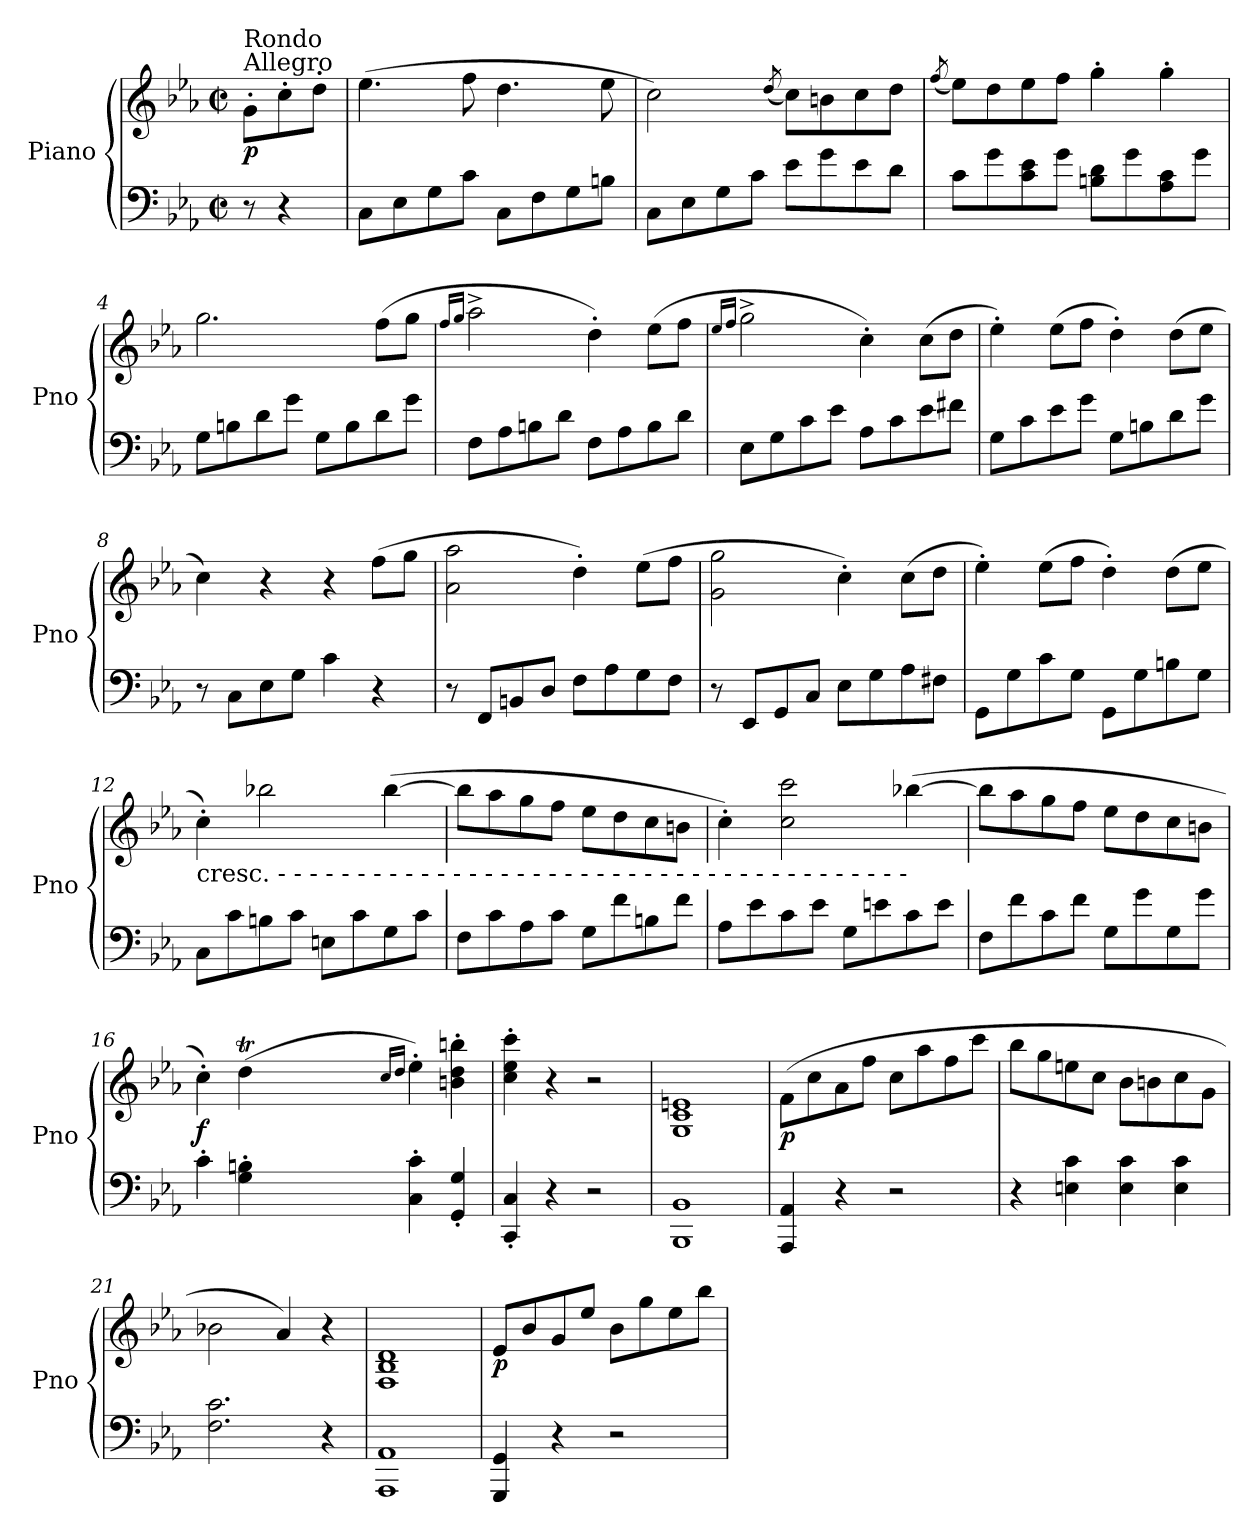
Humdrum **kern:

**kern	**kern	**dynam
*part1	*part1	*part1
*staff2	*staff1	*staff1/2
*I"Piano	*	*
*I'Pno	*	*
*clefF4	*clefG2	*
*k[b-e-a-]	*k[b-e-a-]	*
*E-:	*E-:	*
*M2/2	*M2/2	*
*met(c|)	*met(c|)	*
=	=	=
!	!LO:TX:a:t=Rondo\nAllegro	!
!	!	!LO:DY:b
8r	8g'\L	p
4r	8cc'\	.
.	8dd'\J	.
=1	=1	=1
8C\L	(4.ee-\	.
8E-\	.	.
8G\	.	.
8c\J	8ff\	.
8C\L	4.dd\	.
8F\	.	.
8G\	.	.
8Bn\J	8ee-\	.
=2	=2	=2
8C\L	2cc\)	.
8E-\	.	.
8G\	.	.
8c\J	.	.
.	(8qdd/	.
8e-\L	8cc\L)	.
8g\	8bn\	.
8e-\	8cc\	.
8d\J	8dd\J	.
=3	=3	=3
.	(8qff/	.
8c\L	8ee-\L)	.
8g\	8dd\	.
8c\ 8e-\	8ee-\	.
8g\J	8ff\J	.
8Bn\ 8d\L	4gg'\	.
8g\	.	.
8A-\ 8c\	4gg'\	.
8g\J	.	.
!!LO:LB:g=z
=4	=4	=4
8G\L	2.gg\	.
8Bn\	.	.
8d\	.	.
8g\J	.	.
8G\L	.	.
8B\	.	.
8d\	(8ff\L	.
8g\J	8gg\J	.
=5	=5	=5
.	16qff/LL	.
.	16qgg/JJ	.
8F\L	2aa-^\	.
8A-\	.	.
8Bn\	.	.
8d\J	.	.
8F\L	4dd'\)	.
8A-\	.	.
8B\	(8ee-\L	.
8d\J	8ff\J	.
=6	=6	=6
.	16qee-/LL	.
.	16qff/JJ	.
8E-\L	2gg^\	.
8G\	.	.
8c\	.	.
8e-\J	.	.
8A-\L	4cc'\)	.
8c\	.	.
8e-\	(8cc\L	.
8f#X\J	8dd\J	.
=7	=7	=7
8G\L	4ee-'\)	.
8c\	.	.
8e-\	(8ee-\L	.
8g\J	8ff\J	.
8G\L	4dd'\)	.
8Bn\	.	.
8d\	(8dd\L	.
8g\J	8ee-\J	.
!!LO:LB:g=z
=8	=8	=8
8r	4cc\)	.
8C\L	.	.
8E-\	4r	.
8G\J	.	.
4c\	4r	.
4r	(8ff\L	.
.	8gg\J	.
=9	=9	=9
8r	2a-\ 2aa-\	.
8FF/L	.	.
8BBn/	.	.
8D/J	.	.
8F\L	4dd'\)	.
8A-\	.	.
8G\	(8ee-\L	.
8F\J	8ff\J	.
=10	=10	=10
8r	2g\ 2gg\	.
8EE-/L	.	.
8GG/	.	.
8C/J	.	.
8E-\L	4cc'\)	.
8G\	.	.
8A-\	(8cc\L	.
8F#X\J	8dd\J	.
=11	=11	=11
8GG\L	4ee-'\)	.
8G\	.	.
8c\	(8ee-\L	.
8G\J	8ff\J	.
8GG\L	4dd'\)	.
8G\	.	.
8Bn\	(8dd\L	.
8G\J	8ee-\J	.
!!LO:LB:g=z
=12	=12	=12
!	!LO:TX:b:t=cresc.  -  -  -  -  -  -  -  -  -  -  -  -  -  -  -  -  -  -  -  -  -  -  -  -  -  -  -  -  -  -  -  -  -  -  -  -  -  -  -  -	!
8C\L	4cc'\)	.
8c\	.	.
8Bn\	2bb-X\	.
8c\J	.	.
8En\L	.	.
8c\	.	.
8G\	([4bb-\	.
8c\J	.	.
=13	=13	=13
8F\L	8bb-\L]	.
8c\	8aa-\	.
8A-\	8gg\	.
8c\J	8ff\J	.
8G\L	8ee-\L	.
8f\	8dd\	.
8Bn\	8cc\	.
8f\J	8bn\J	.
=14	=14	=14
8A-\L	4cc'\)	.
8e-\	.	.
8c\	2cc\ 2ccc\	.
8e-\J	.	.
8G\L	.	.
8en\	.	.
8c\	([4bb-X\	.
8e\J	.	.
=15	=15	=15
8F\L	8bb-\L]	.
8f\	8aa-\	.
8c\	8gg\	.
8f\J	8ff\J	.
8G\L	8ee-\L	.
8g\	8dd\	.
8G\	8cc\	.
8g\J	8bn\J	.
!!LO:LB:g=z
=16	=16	=16
*	*^	*
!	!	!	!LO:DY:b
4c'\	4cc'\)	4ryy	f
4G\' 4Bn\'	(4ddt\	32ee-yy	.
.	.	32ddyy	.
.	.	32ee-yy	.
.	.	32ddyy	.
.	.	32ee-yy	.
.	.	32ddyy	.
.	.	32ccyy	.
.	.	32ddyy	.
.	16qcc/LL	.	.
.	16qdd/JJ	.	.
4C\' 4c\'	4ee-'\)	2ryy	.
4GG/' 4G/'	4bn\' 4dd\' 4bbn\'	.	.
*	*v	*v	*
=17	=17	=17
4CC/' 4C/'	4cc\' 4ee-\' 4ccc\'	.
4r	4r	.
2r	2r	.
=18	=18	=18
!	!	!LO:DY:b
!	!	!LO:DY:n=1:b
1BBB- 1BB-	1G 1c 1en	fp f
=19	=19	=19
!	!	!LO:DY:b
4AAA-/ 4AA-/	(8f\L	p
.	8cc\	.
4r	8a-\	.
.	8ff\J	.
2r	8cc\L	.
.	8aa-\	.
.	8ff\	.
.	8ccc\J	.
=20	=20	=20
4r	8bb-\L	.
.	8gg\	.
4En\ 4c\	8een\	.
.	8cc\J	.
4E\ 4c\	8b-\L	.
.	8bn\	.
4E\ 4c\	8cc\	.
.	8g\J	.
=21	=21	=21
2.F\ 2.c\	2b-X\	.
.	4a-/)	.
4r	4r	.
=22	=22	=22
!	!	!LO:DY:b
!	!	!LO:DY:n=1:b
1AAA- 1AA-	1F 1B- 1d	fp f
!!LO:PB:g=z
=23	=23	=23
!	!	!LO:DY:b
4GGG/ 4GG/	8e-/L	p
.	8b-/	.
4r	8g/	.
.	8ee-/J	.
2r	8b-\L	.
.	8gg\	.
.	8ee-\	.
.	8bb-\J	.
=	=	=
*-	*-	*-
